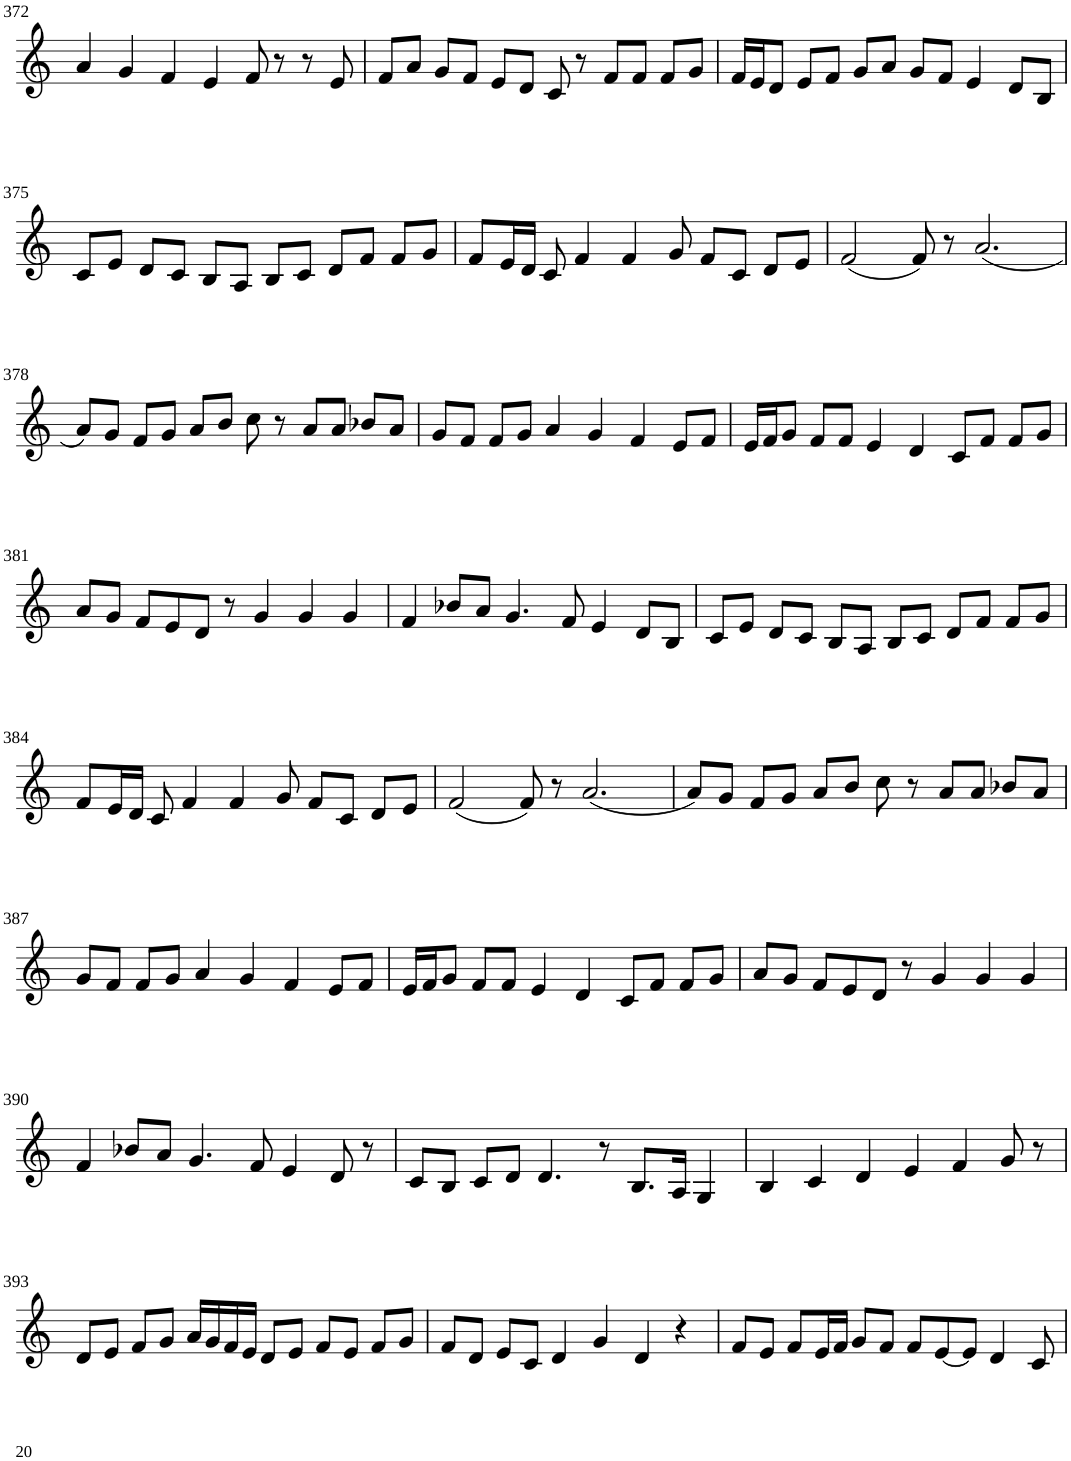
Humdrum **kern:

**kern
*part1
*staff1
*I"Violin
!!LO:PB:g=z
*clefG2
*k[]
*M6/4
=372
4a/
4g/
4f/
4e/
8f/
8r
8r
8e/
=373
8f/L
8a/J
8g/L
8f/J
8e/L
8d/J
8c/
8r
8f/L
8f/J
8f/L
8g/J
=374
16f/LL
16e/J
8d/J
8e/L
8f/J
8g/L
8a/J
8g/L
8f/J
4e/
8d/L
8B/J
!!LO:LB:g=z
=375
8c/L
8e/J
8d/L
8c/J
8B/L
8A/J
8B/L
8c/J
8d/L
8f/J
8f/L
8g/J
=376
8f/L
16e/L
16d/JJ
8c/
4f/
4f/
8g/
8f/L
8c/J
8d/L
8e/J
=377
(2f/
8f/)
8r
(2.a/
!!LO:LB:g=z
=378
8a/L)
8g/J
8f/L
8g/J
8a/L
8b/J
8cc\
8r
8a/L
8a/J
8b-X/L
8a/J
=379
8g/L
8f/J
8f/L
8g/J
4a/
4g/
4f/
8e/L
8f/J
=380
16e/LL
16f/J
8g/J
8f/L
8f/J
4e/
4d/
8c/L
8f/J
8f/L
8g/J
!!LO:LB:g=z
=381
8a/L
8g/J
8f/L
8e/
8d/J
8r
4g/
4g/
4g/
=382
4f/
8b-X/L
8a/J
4.g/
8f/
4e/
8d/L
8B/J
=383
8c/L
8e/J
8d/L
8c/J
8B/L
8A/J
8B/L
8c/J
8d/L
8f/J
8f/L
8g/J
!!LO:LB:g=z
=384
8f/L
16e/L
16d/JJ
8c/
4f/
4f/
8g/
8f/L
8c/J
8d/L
8e/J
=385
(2f/
8f/)
8r
(2.a/
=386
8a/L)
8g/J
8f/L
8g/J
8a/L
8b/J
8cc\
8r
8a/L
8a/J
8b-X/L
8a/J
!!LO:LB:g=z
=387
8g/L
8f/J
8f/L
8g/J
4a/
4g/
4f/
8e/L
8f/J
=388
16e/LL
16f/J
8g/J
8f/L
8f/J
4e/
4d/
8c/L
8f/J
8f/L
8g/J
=389
8a/L
8g/J
8f/L
8e/
8d/J
8r
4g/
4g/
4g/
!!LO:LB:g=z
=390
4f/
8b-X/L
8a/J
4.g/
8f/
4e/
8d/
8r
=391
8c/L
8B/J
8c/L
8d/J
4.d/
8r
8.B/L
16A/Jk
4G/
=392
4B/
4c/
4d/
4e/
4f/
8g/
8r
!!LO:LB:g=z
=393
8d/L
8e/J
8f/L
8g/J
16a/LL
16g/
16f/
16e/JJ
8d/L
8e/J
8f/L
8e/J
8f/L
8g/J
=394
8f/L
8d/J
8e/L
8c/J
4d/
4g/
4d/
4r
=395
8f/L
8e/J
8f/L
16e/L
16f/JJ
8g/L
8f/J
8f/L
[8e/
8e/J]
4d/
8c/
=
*-
